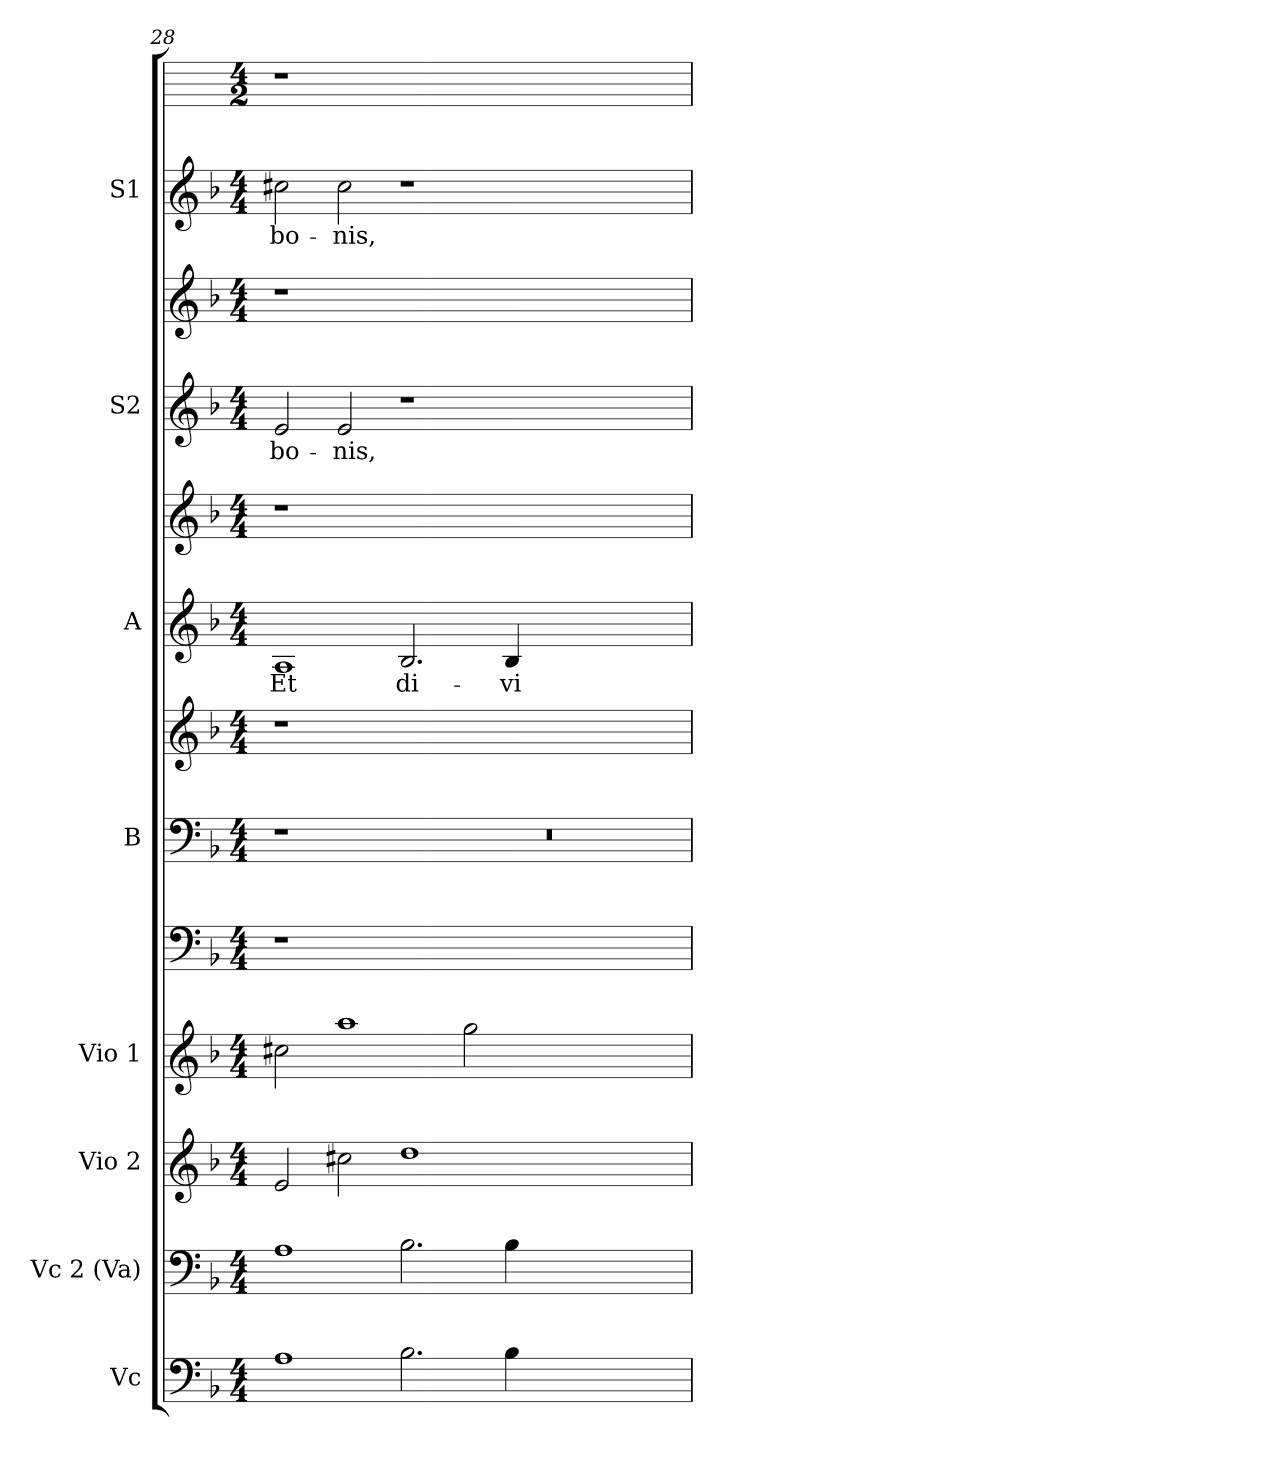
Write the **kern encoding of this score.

**kern	**kern	**kern	**kern	**kern	**kern	**kern	**kern	**text	**kern	**kern	**text	**kern	**kern	**text	**kern
*part13	*part12	*part11	*part10	*part9	*part8	*part7	*part6	*part6	*part5	*part4	*part4	*part3	*part2	*part2	*part1
*staff13	*staff12	*staff11	*staff10	*staff9	*staff8	*staff7	*staff6	*staff6	*staff5	*staff4	*staff4	*staff3	*staff2	*staff2	*staff1
*I"Vc	*I"Vc 2 (Va)	*I"Vio 2	*I"Vio 1	*	*I"B	*	*I"A	*	*	*I"S2	*	*	*I"S1	*	*
*clefF4	*clefF4	*clefG2	*clefG2	*clefF4	*clefF4	*clefG2	*clefG2	*	*clefG2	*clefG2	*	*clefG2	*clefG2	*	*
*k[b-]	*k[b-]	*k[b-]	*k[b-]	*k[b-]	*k[b-]	*k[b-]	*k[b-]	*	*k[b-]	*k[b-]	*	*k[b-]	*k[b-]	*	*
*M4/4	*M4/4	*M4/4	*M4/4	*M4/4	*M4/4	*M4/4	*M4/4	*	*M4/4	*M4/4	*	*M4/4	*M4/4	*	*M4/2
=28	=28	=28	=28	=28	=28	=28	=28	=28	=28	=28	=28	=28	=28	=28	=28
1A	1A	2e	2cc#X	1r	1r	1r	1A	Et	1r	2e	bo-	1r	2cc#X	bo-	1r
.	.	2cc#X	1aa	.	.	.	.	.	.	2e	-nis,	.	2cc#	-nis,	.
2.B-	2.B-	1dd	.	0.ryy	1ryy	0.ryy	2.B-	di-	0.ryy	1r	.	0.ryy	1r	.	0.ryy
.	.	.	2gg	.	.	.	.	.	.	.	.	.	.	.	.
4B-	4B-	.	.	.	.	.	4B-	-vi-	.	.	.	.	.	.	.
0ryy	0ryy	0ryy	0ryy	.	0r	.	0ryy	.	.	0ryy	.	.	0ryy	.	.
=	=	=	=	=	=	=	=	=	=	=	=	=	=	=	=
*-	*-	*-	*-	*-	*-	*-	*-	*-	*-	*-	*-	*-	*-	*-	*-
